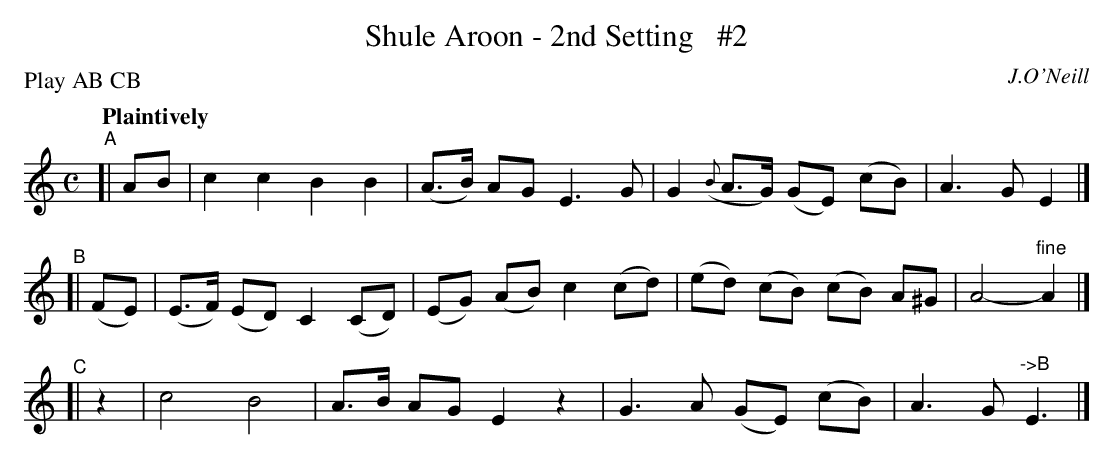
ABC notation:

X:1
T: Shule Aroon - 2nd Setting   #2
Q: "Plaintively"
O: J.O'Neill
P: Play AB CB
M: C
L: 1/8
K: Am
"^A"[|  AB   | c2 c2 B2 B2 | (A>B) AG E3 G | G2 ({B}A>G) (GE) (cB) | A3 G E2 |]
"^B"[| (FE)  | (E>F) (ED) C2 (CD) | (EG) (AB) c2 (cd) | (ed) (cB) (cB) A^G | A4- "^fine"A2 |]
"^C"[|  z2   | c4 B4 | A>B AG E2 z2 | G3 A (GE) (cB) | A3 G "->B"E3 |]
